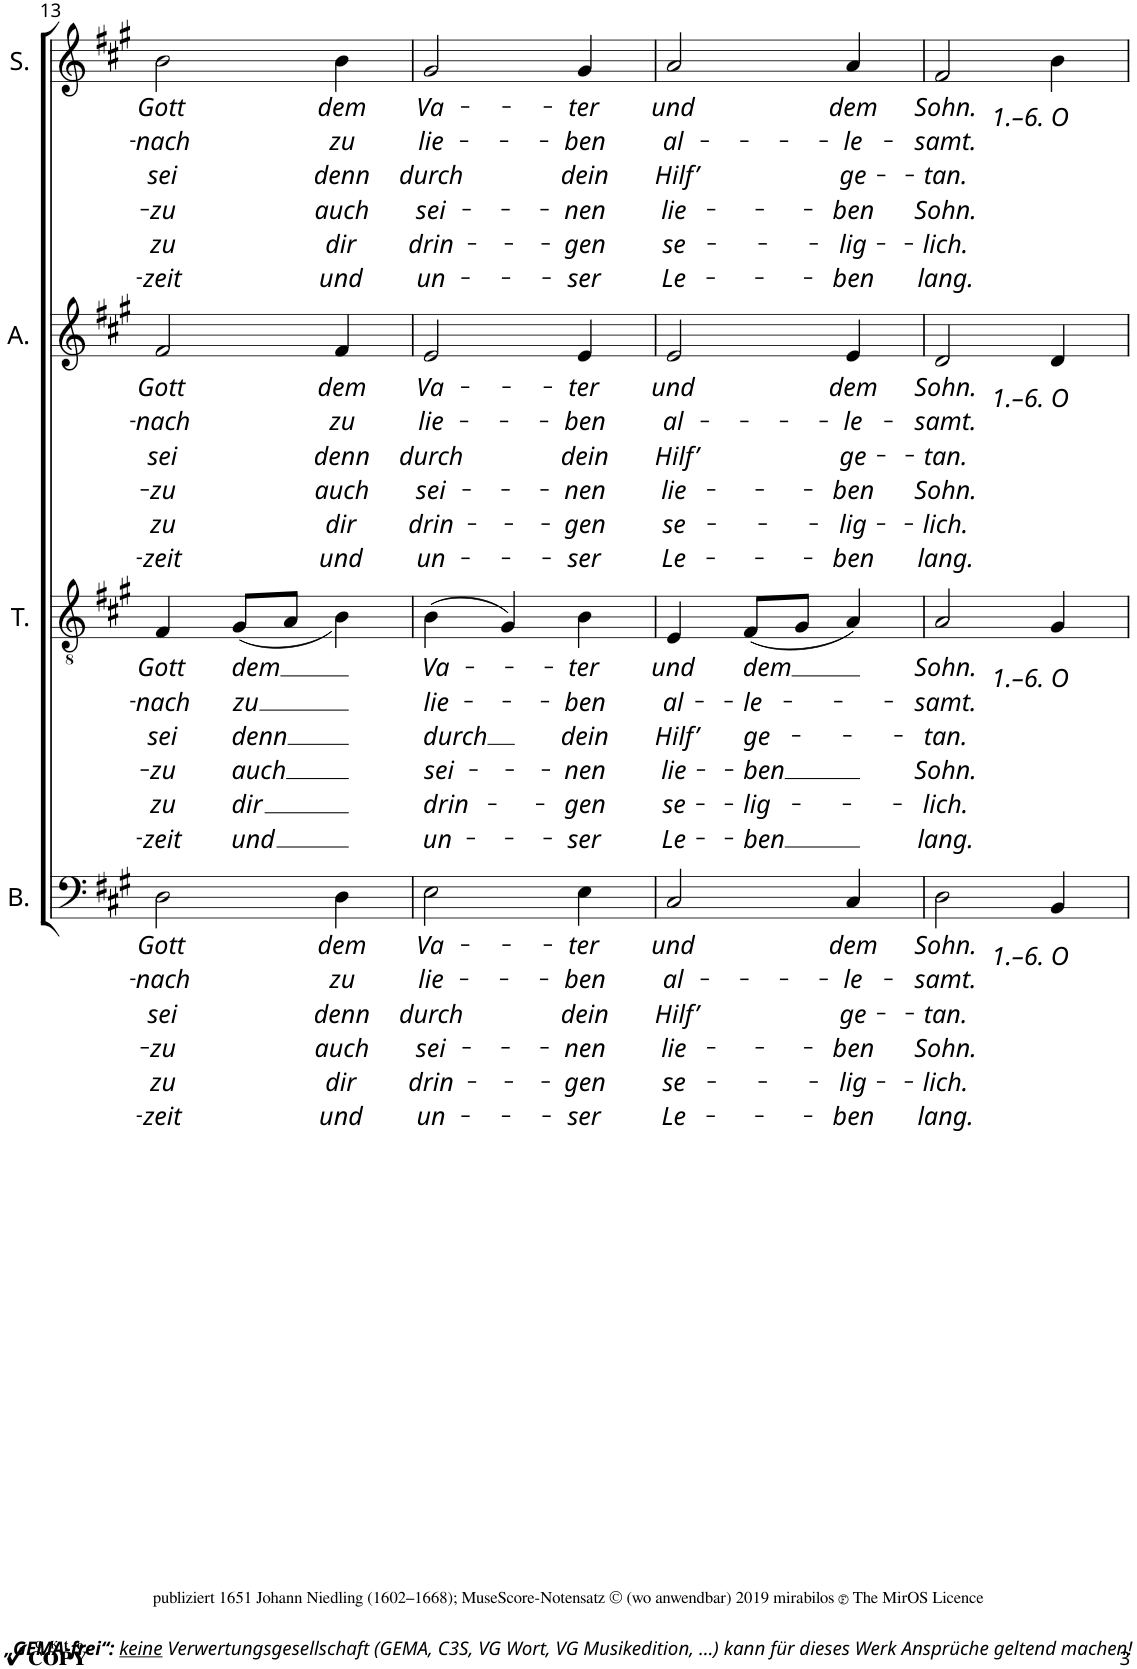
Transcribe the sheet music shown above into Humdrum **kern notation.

**kern	**text	**text	**text	**text	**text	**text	**kern	**text	**text	**text	**text	**text	**text	**kern	**text	**text	**text	**text	**text	**text	**kern	**text	**text	**text	**text	**text	**text
*part4	*part4	*part4	*part4	*part4	*part4	*part4	*part3	*part3	*part3	*part3	*part3	*part3	*part3	*part2	*part2	*part2	*part2	*part2	*part2	*part2	*part1	*part1	*part1	*part1	*part1	*part1	*part1
*staff4	*staff4	*staff4	*staff4	*staff4	*staff4	*staff4	*staff3	*staff3	*staff3	*staff3	*staff3	*staff3	*staff3	*staff2	*staff2	*staff2	*staff2	*staff2	*staff2	*staff2	*staff1	*staff1	*staff1	*staff1	*staff1	*staff1	*staff1
*I"Baß	*	*	*	*	*	*	*I"Tenor	*	*	*	*	*	*	*I"Alt	*	*	*	*	*	*	*I"Sopran	*	*	*	*	*	*
*I'B.	*	*	*	*	*	*	*I'T.	*	*	*	*	*	*	*I'A.	*	*	*	*	*	*	*I'S.	*	*	*	*	*	*
!!LO:PB:g=z
*clefF4	*	*	*	*	*	*	*clefGv2	*	*	*	*	*	*	*clefG2	*	*	*	*	*	*	*clefG2	*	*	*	*	*	*
*k[f#c#g#]	*	*	*	*	*	*	*k[f#c#g#]	*	*	*	*	*	*	*k[f#c#g#]	*	*	*	*	*	*	*k[f#c#g#]	*	*	*	*	*	*
*M3/4	*	*	*	*	*	*	*M3/4	*	*	*	*	*	*	*M3/4	*	*	*	*	*	*	*M3/4	*	*	*	*	*	*
=13	=13	=13	=13	=13	=13	=13	=13	=13	=13	=13	=13	=13	=13	=13	=13	=13	=13	=13	=13	=13	=13	=13	=13	=13	=13	=13	=13
!	!LO:LY:b	!LO:LY:b	!LO:LY:b	!LO:LY:b	!LO:LY:b	!LO:LY:b	!	!LO:LY:b	!LO:LY:b	!LO:LY:b	!LO:LY:b	!LO:LY:b	!LO:LY:b	!	!LO:LY:b	!LO:LY:b	!LO:LY:b	!LO:LY:b	!LO:LY:b	!LO:LY:b	!	!LO:LY:b	!LO:LY:b	!LO:LY:b	!LO:LY:b	!LO:LY:b	!LO:LY:b
2D\	Gott	-nach	sei	-zu	zu	-zeit	4F#/	Gott	-nach	sei	-zu	zu	-zeit	2f#/	Gott	-nach	sei	-zu	zu	-zeit	2b\	Gott	-nach	sei	-zu	zu	-zeit
!	!	!	!	!	!	!	!	!LO:LY:b	!LO:LY:b	!LO:LY:b	!LO:LY:b	!LO:LY:b	!LO:LY:b	!	!	!	!	!	!	!	!	!	!	!	!	!	!
.	.	.	.	.	.	.	(<8G#/L	dem	zu	denn	auch	dir	und	.	.	.	.	.	.	.	.	.	.	.	.	.	.
.	.	.	.	.	.	.	8A/J	.	.	.	.	.	.	.	.	.	.	.	.	.	.	.	.	.	.	.	.
!	!LO:LY:b	!LO:LY:b	!LO:LY:b	!LO:LY:b	!LO:LY:b	!LO:LY:b	!	!	!	!	!	!	!	!	!LO:LY:b	!LO:LY:b	!LO:LY:b	!LO:LY:b	!LO:LY:b	!LO:LY:b	!	!LO:LY:b	!LO:LY:b	!LO:LY:b	!LO:LY:b	!LO:LY:b	!LO:LY:b
4D\	dem	zu	denn	auch	dir	und	4B\)	.	.	.	.	.	.	4f#/	dem	zu	denn	auch	dir	und	4b\	dem	zu	denn	auch	dir	und
=14	=14	=14	=14	=14	=14	=14	=14	=14	=14	=14	=14	=14	=14	=14	=14	=14	=14	=14	=14	=14	=14	=14	=14	=14	=14	=14	=14
!	!LO:LY:b	!LO:LY:b	!LO:LY:b	!LO:LY:b	!LO:LY:b	!LO:LY:b	!	!LO:LY:b	!LO:LY:b	!LO:LY:b	!LO:LY:b	!LO:LY:b	!LO:LY:b	!	!LO:LY:b	!LO:LY:b	!LO:LY:b	!LO:LY:b	!LO:LY:b	!LO:LY:b	!	!LO:LY:b	!LO:LY:b	!LO:LY:b	!LO:LY:b	!LO:LY:b	!LO:LY:b
2E\	Va-	lie-	durch	sei-	drin-	un-	(4B\	Va-	lie-	durch	sei-	drin-	un-	2e/	Va-	lie-	durch	sei-	drin-	un-	2g#/	Va-	lie-	durch	sei-	drin-	un-
.	.	.	.	.	.	.	4G#/)	.	.	.	.	.	.	.	.	.	.	.	.	.	.	.	.	.	.	.	.
!	!LO:LY:b	!LO:LY:b	!LO:LY:b	!LO:LY:b	!LO:LY:b	!LO:LY:b	!	!LO:LY:b	!LO:LY:b	!LO:LY:b	!LO:LY:b	!LO:LY:b	!LO:LY:b	!	!LO:LY:b	!LO:LY:b	!LO:LY:b	!LO:LY:b	!LO:LY:b	!LO:LY:b	!	!LO:LY:b	!LO:LY:b	!LO:LY:b	!LO:LY:b	!LO:LY:b	!LO:LY:b
4E\	-ter	-ben	dein	-nen	-gen	-ser	4B\	-ter	-ben	dein	-nen	-gen	-ser	4e/	-ter	-ben	dein	-nen	-gen	-ser	4g#/	-ter	-ben	dein	-nen	-gen	-ser
=15	=15	=15	=15	=15	=15	=15	=15	=15	=15	=15	=15	=15	=15	=15	=15	=15	=15	=15	=15	=15	=15	=15	=15	=15	=15	=15	=15
!	!LO:LY:b	!LO:LY:b	!LO:LY:b	!LO:LY:b	!LO:LY:b	!LO:LY:b	!	!LO:LY:b	!LO:LY:b	!LO:LY:b	!LO:LY:b	!LO:LY:b	!LO:LY:b	!	!LO:LY:b	!LO:LY:b	!LO:LY:b	!LO:LY:b	!LO:LY:b	!LO:LY:b	!	!LO:LY:b	!LO:LY:b	!LO:LY:b	!LO:LY:b	!LO:LY:b	!LO:LY:b
2C#/	und	al-	Hilf’	lie-	se-	Le-	4E/	und	al-	Hilf’	lie-	se-	Le-	2e/	und	al-	Hilf’	lie-	se-	Le-	2a/	und	al-	Hilf’	lie-	se-	Le-
!	!	!	!	!	!	!	!	!LO:LY:b	!LO:LY:b	!LO:LY:b	!LO:LY:b	!LO:LY:b	!LO:LY:b	!	!	!	!	!	!	!	!	!	!	!	!	!	!
.	.	.	.	.	.	.	(8F#/L	dem	-le-	ge-	-ben	-lig-	-ben	.	.	.	.	.	.	.	.	.	.	.	.	.	.
.	.	.	.	.	.	.	8G#/J	.	.	.	.	.	.	.	.	.	.	.	.	.	.	.	.	.	.	.	.
!	!LO:LY:b	!LO:LY:b	!LO:LY:b	!LO:LY:b	!LO:LY:b	!LO:LY:b	!	!	!	!	!	!	!	!	!LO:LY:b	!LO:LY:b	!LO:LY:b	!LO:LY:b	!LO:LY:b	!LO:LY:b	!	!LO:LY:b	!LO:LY:b	!LO:LY:b	!LO:LY:b	!LO:LY:b	!LO:LY:b
4C#/	dem	-le-	ge-	-ben	-lig-	-ben	4A/)	.	.	.	.	.	.	4e/	dem	-le-	ge-	-ben	-lig-	-ben	4a/	dem	-le-	ge-	-ben	-lig-	-ben
=16	=16	=16	=16	=16	=16	=16	=16	=16	=16	=16	=16	=16	=16	=16	=16	=16	=16	=16	=16	=16	=16	=16	=16	=16	=16	=16	=16
!	!LO:LY:b	!LO:LY:b	!LO:LY:b	!LO:LY:b	!LO:LY:b	!LO:LY:b	!	!LO:LY:b	!LO:LY:b	!LO:LY:b	!LO:LY:b	!LO:LY:b	!LO:LY:b	!	!LO:LY:b	!LO:LY:b	!LO:LY:b	!LO:LY:b	!LO:LY:b	!LO:LY:b	!	!LO:LY:b	!LO:LY:b	!LO:LY:b	!LO:LY:b	!LO:LY:b	!LO:LY:b
2D\	Sohn.	-samt.	-tan.	Sohn.	-lich.	lang.	2A/	Sohn.	-samt.	-tan.	Sohn.	-lich.	lang.	2d/	Sohn.	-samt.	-tan.	Sohn.	-lich.	lang.	2f#/	Sohn.	-samt.	-tan.	Sohn.	-lich.	lang.
!	!LO:LY:b	!	!	!	!	!	!	!LO:LY:b	!	!	!	!	!	!	!LO:LY:b	!	!	!	!	!	!	!LO:LY:b	!	!	!	!	!
4BB/	1.–6. O	.	.	.	.	.	4G#/	1.–6. O	.	.	.	.	.	4d/	1.–6. O	.	.	.	.	.	4b\	1.–6. O	.	.	.	.	.
=	=	=	=	=	=	=	=	=	=	=	=	=	=	=	=	=	=	=	=	=	=	=	=	=	=	=	=
*-	*-	*-	*-	*-	*-	*-	*-	*-	*-	*-	*-	*-	*-	*-	*-	*-	*-	*-	*-	*-	*-	*-	*-	*-	*-	*-	*-
